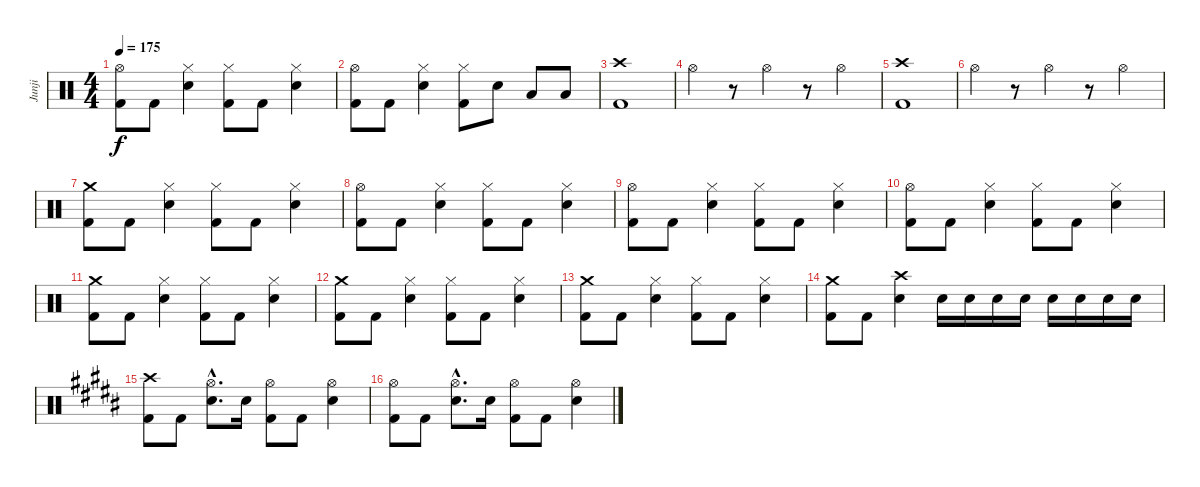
\track ("Junji" "Junji") {instrument percussion}
\staff {score}
\articulation defaults
\ts (4 4)
\tempo 175
\clef neutral
\ks c
("Hi-Hat (open)" "Kick (hit) 2").8{dy f} "Kick (hit) 2".8 ("Hi-Hat (closed)" "Snare (hit) 2").4 ("Hi-Hat (closed)" "Kick (hit) 2").8 "Kick (hit) 2".8 ("Hi-Hat (closed)" "Snare (hit) 2").4 |
("Hi-Hat (open)" "Kick (hit) 2").8 "Kick (hit) 2".8 ("Hi-Hat (closed)" "Snare (hit) 2").4 ("Hi-Hat (closed)" "Kick (hit) 2").8 "Snare (hit) 2".8 "Low Tom (hit)".8 "Low Tom (hit)".8 |
("Crash high (hit)" "Kick (hit) 2").1 |
"Hi-Hat (open)".4 r.8 "Hi-Hat (open)".4 r.8 "Hi-Hat (open)".4 |
("Crash high (hit)" "Kick (hit) 2").1 |
"Hi-Hat (open)".4 r.8 "Hi-Hat (open)".4 r.8 "Hi-Hat (open)".4 |
("Crash medium (hit)" "Kick (hit) 2").8 "Kick (hit) 2".8 ("Hi-Hat (closed)" "Snare (hit) 2").4 ("Hi-Hat (closed)" "Kick (hit) 2").8 "Kick (hit) 2".8 ("Hi-Hat (closed)" "Snare (hit) 2").4 |
("Hi-Hat (open)" "Kick (hit) 2").8 "Kick (hit) 2".8 ("Hi-Hat (closed)" "Snare (hit) 2").4 ("Hi-Hat (closed)" "Kick (hit) 2").8 "Kick (hit) 2".8 ("Hi-Hat (closed)" "Snare (hit) 2").4 |
("Hi-Hat (open)" "Kick (hit) 2").8 "Kick (hit) 2".8 ("Hi-Hat (closed)" "Snare (hit) 2").4 ("Hi-Hat (closed)" "Kick (hit) 2").8 "Kick (hit) 2".8 ("Hi-Hat (closed)" "Snare (hit) 2").4 |
("Hi-Hat (open)" "Kick (hit) 2").8 "Kick (hit) 2".8 ("Hi-Hat (closed)" "Snare (hit) 2").4 ("Hi-Hat (closed)" "Kick (hit) 2").8 "Kick (hit) 2".8 ("Hi-Hat (closed)" "Snare (hit) 2").4 |
("Crash medium (hit)" "Kick (hit) 2").8 "Kick (hit) 2".8 ("Hi-Hat (closed)" "Snare (hit) 2").4 ("Hi-Hat (closed)" "Kick (hit) 2").8 "Kick (hit) 2".8 ("Hi-Hat (closed)" "Snare (hit) 2").4 |
("Crash medium (hit)" "Kick (hit) 2").8 "Kick (hit) 2".8 ("Hi-Hat (closed)" "Snare (hit) 2").4 ("Hi-Hat (closed)" "Kick (hit) 2").8 "Kick (hit) 2".8 ("Hi-Hat (closed)" "Snare (hit) 2").4 |
("Crash medium (hit)" "Kick (hit) 2").8 "Kick (hit) 2".8 ("Hi-Hat (closed)" "Snare (hit) 2").4 ("Hi-Hat (closed)" "Kick (hit) 2").8 "Kick (hit) 2".8 ("Hi-Hat (closed)" "Snare (hit) 2").4 |
("Crash medium (hit)" "Kick (hit) 2").8 "Kick (hit) 2".8 ("Crash high (hit)" "Snare (hit) 2").4 "Snare (hit) 2".16 "Snare (hit) 2".16 "Snare (hit) 2".16 "Snare (hit) 2".16 "Snare (hit) 2".16 "Snare (hit) 2".16 "Snare (hit) 2".16 "Snare (hit) 2".16 |
\ks b
("Crash high (hit)" "Kick (hit) 2").8 "Kick (hit) 2".8 ("Hi-Hat (open)"{hac} "Snare (hit) 2"{hac}).8{d} "Snare (hit) 2".16 ("Hi-Hat (open)" "Kick (hit) 2").8 "Kick (hit) 2".8 ("Hi-Hat (open)" "Snare (hit) 2").4 |
("Hi-Hat (open)" "Kick (hit) 2").8 "Kick (hit) 2".8 ("Hi-Hat (open)"{hac} "Snare (hit) 2"{hac}).8{d} "Snare (hit) 2".16 ("Hi-Hat (open)" "Kick (hit) 2").8 "Kick (hit) 2".8 ("Hi-Hat (open)" "Snare (hit) 2").4
